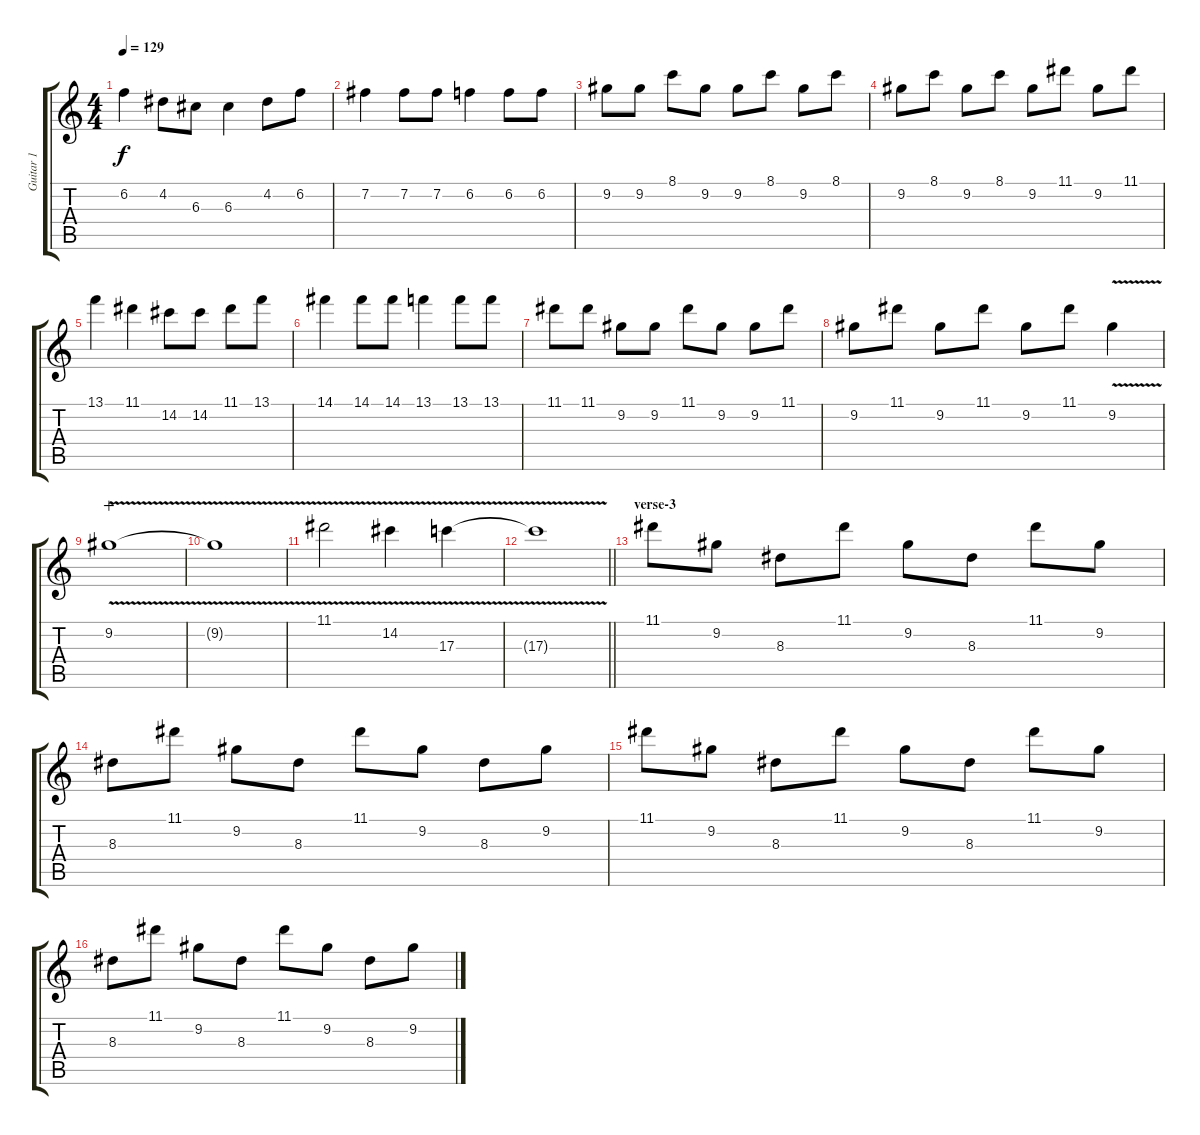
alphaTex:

\track ("Guitar 1" "Guitar 1") {instrument electricguitarjazz}
\staff {score tabs}
\tuning (E4 B3 G3 D3 A2 E2) {hide}
\ts (4 4)
\tempo 129
\clef g2
\ks c
6.2.4{dy f} 4.2.8 6.3.8 6.3.4 4.2.8 6.2.8 |
7.2.4 7.2.8 7.2.8 6.2.4 6.2.8 6.2.8 |
9.2.8 9.2.8 8.1.8 9.2.8 9.2.8 8.1.8 9.2.8 8.1.8 |
9.2.8 8.1.8 9.2.8 8.1.8 9.2.8 11.1.8 9.2.8 11.1.8 |
13.1.4 11.1.4 14.2.8 14.2.8 11.1.8 13.1.8 |
14.1.4 14.1.8 14.1.8 13.1.4 13.1.8 13.1.8 |
11.1.8 11.1.8 9.2.8 9.2.8 11.1.8 9.2.8 9.2.8 11.1.8 |
9.2.8 11.1.8 9.2.8 11.1.8 9.2.8 11.1.8 9.2{v}.4 |
9.2{v}.1{wahc} |
9.2{t}.1 |
11.1{v}.2 14.2{v}.4 17.3{v}.4 |
\barLineRight lightlight
17.3{t}.1 |
\section ("" "verse-3")
11.1.8{volume 7 instrument electricguitarjazz} 9.2.8 8.3.8 11.1.8 9.2.8 8.3.8 11.1.8 9.2.8 |
8.3.8 11.1.8 9.2.8 8.3.8 11.1.8 9.2.8 8.3.8 9.2.8 |
11.1.8{volume 8} 9.2.8 8.3.8 11.1.8 9.2.8 8.3.8 11.1.8 9.2.8 |
8.3.8 11.1.8 9.2.8 8.3.8 11.1.8 9.2.8 8.3.8 9.2.8
